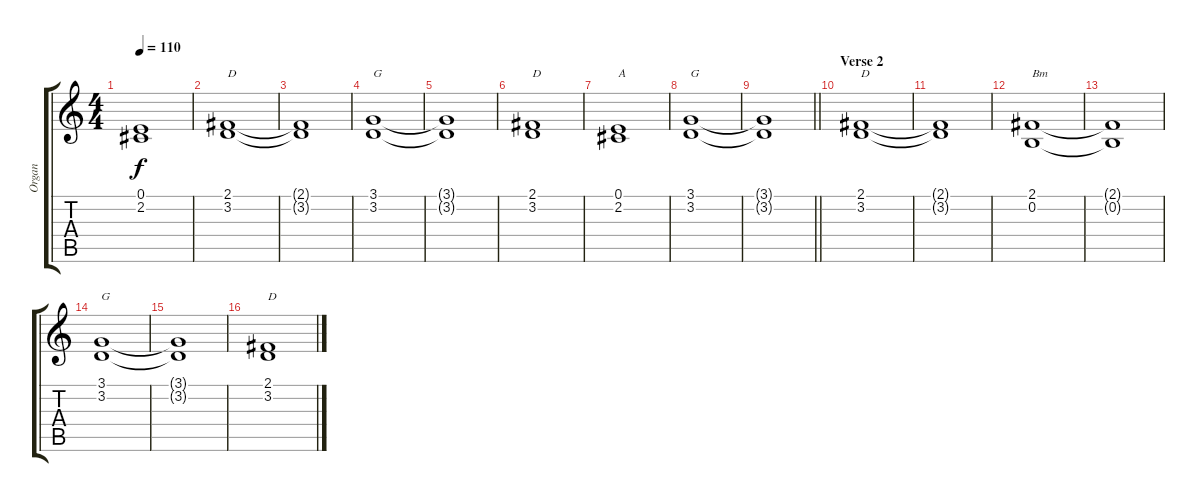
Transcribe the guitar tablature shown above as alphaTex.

\track ("Organ" "Organ") {instrument percussiveorgan}
\staff {score tabs}
\tuning (E4 B3 G3 D3 A2 E2) {hide}
\ts (4 4)
\tempo 110
\clef g2
\ks c
(0.1{t} 2.2{t}).1{dy f} |
(2.1 3.2).1{txt "D"} |
(2.1{t} 3.2{t}).1 |
(3.1 3.2).1{txt "G"} |
(3.1{t} 3.2{t}).1 |
(2.1 3.2).1{txt "D"} |
(0.1 2.2).1{txt "A"} |
(3.1 3.2).1{txt "G"} |
\barLineRight lightlight
(3.1{t} 3.2{t}).1 |
\section ("" "Verse 2")
(2.1 3.2).1{txt "D"} |
(2.1{t} 3.2{t}).1 |
(2.1 0.2).1{txt "Bm"} |
(2.1{t} 0.2{t}).1 |
(3.1 3.2).1{txt "G"} |
(3.1{t} 3.2{t}).1 |
(2.1 3.2).1{txt "D"}
